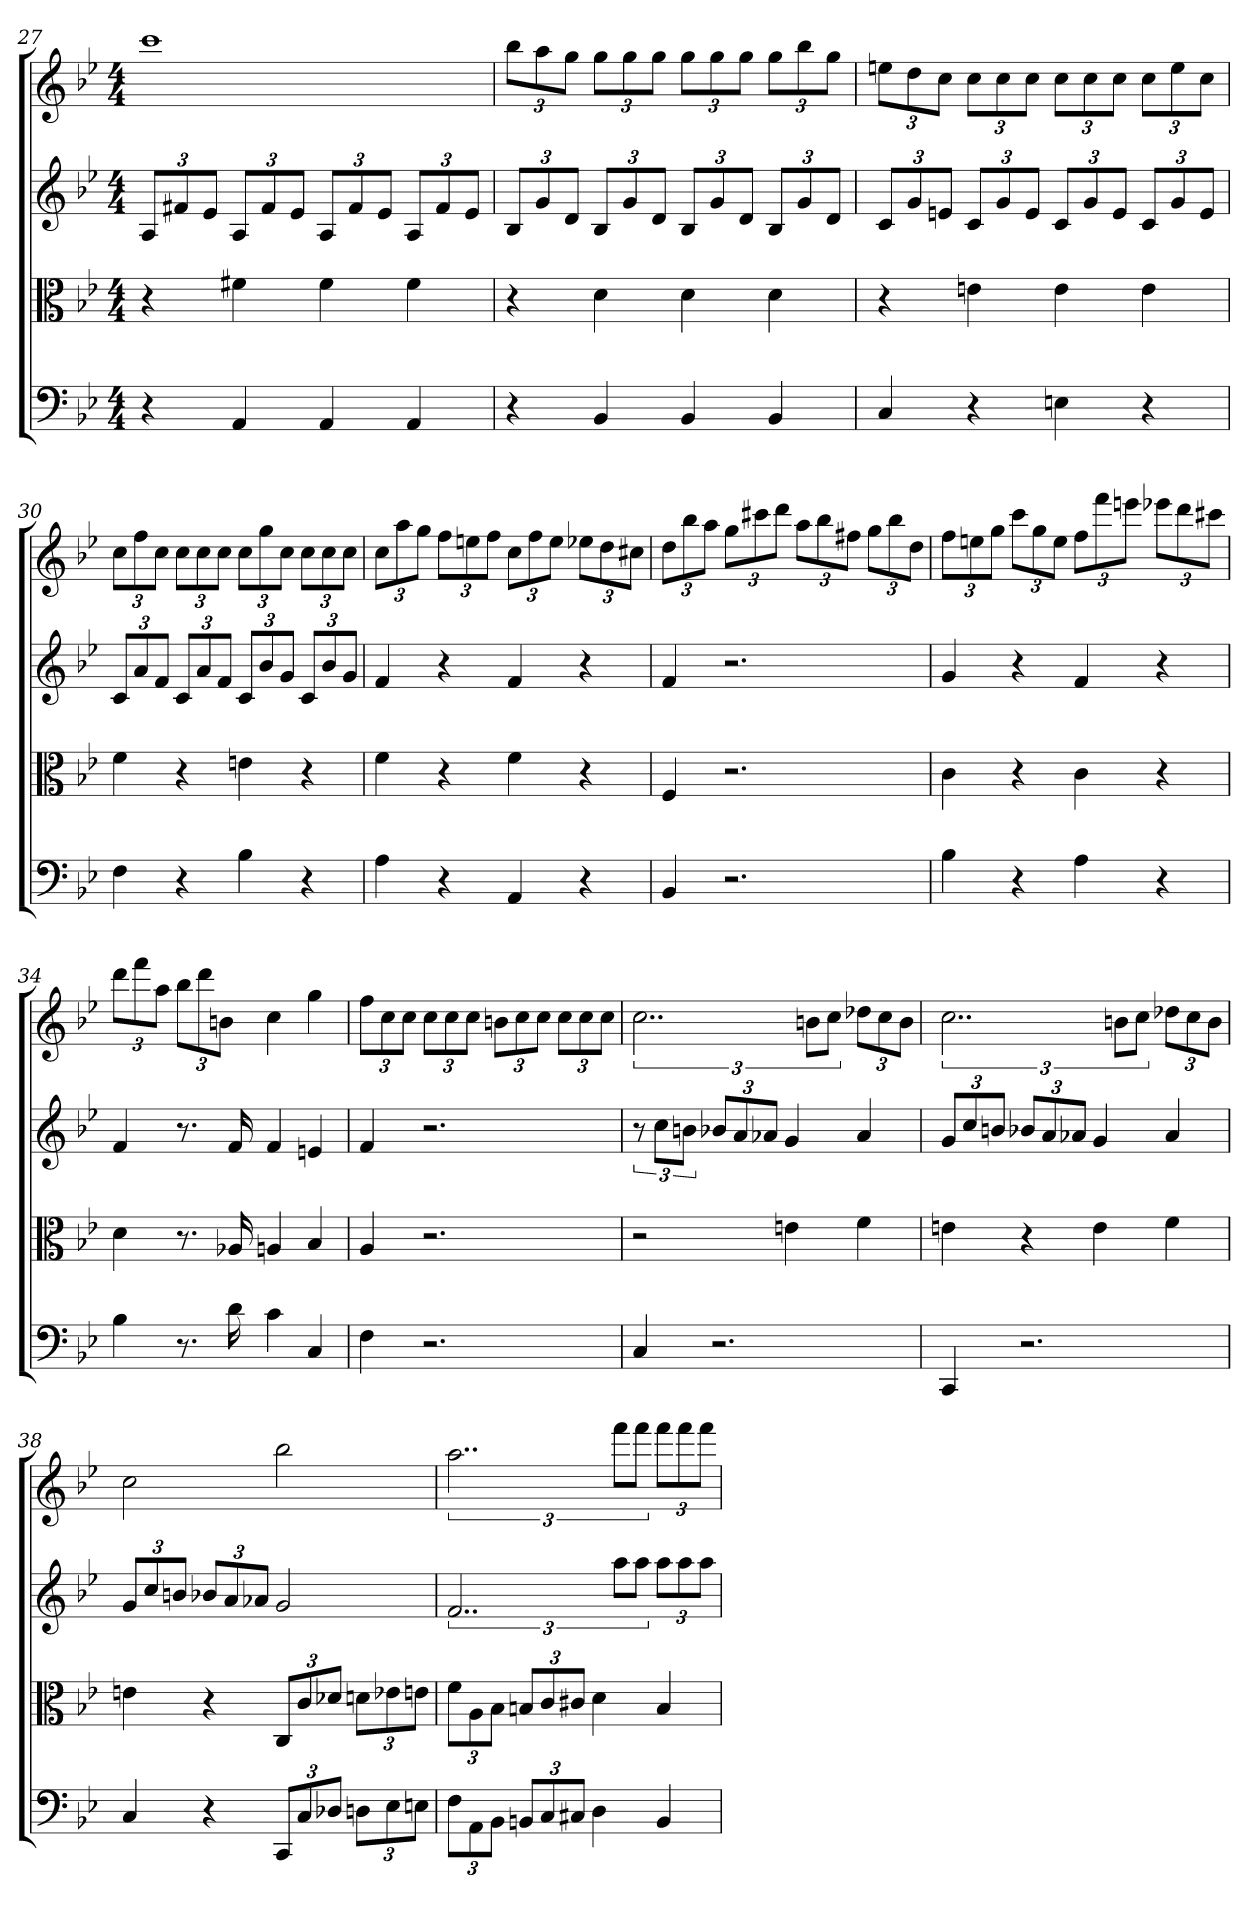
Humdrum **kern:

**kern	**kern	**kern	**kern
*part4	*part3	*part2	*part1
*staff4	*staff3	*staff2	*staff1
*clefF4	*clefC3	*	*
*k[b-e-]	*k[b-e-]	*k[b-e-]	*k[b-e-]
*B-:	*B-:	*B-:	*B-:
*M4/4	*M4/4	*M4/4	*M4/4
=27	=27	=27	=27
4r	4r	12AL	1ccc
.	.	12f#X	.
.	.	12e-J	.
4AA	4f#X	12AL	.
.	.	12f#	.
.	.	12e-J	.
4AA	4f#	12AL	.
.	.	12f#	.
.	.	12e-J	.
4AA	4f#	12AL	.
.	.	12f#	.
.	.	12e-J	.
=28	=28	=28	=28
4r	4r	12B-L	12bb-L
.	.	12g	12aa
.	.	12dJ	12ggJ
4BB-	4d	12B-L	12ggL
.	.	12g	12gg
.	.	12dJ	12ggJ
4BB-	4d	12B-L	12ggL
.	.	12g	12gg
.	.	12dJ	12ggJ
4BB-	4d	12B-L	12ggL
.	.	12g	12bb-
.	.	12dJ	12ggJ
=29	=29	=29	=29
4C	4r	12cL	12eenL
.	.	12g	12dd
.	.	12enJ	12ccJ
4r	4en	12cL	12ccL
.	.	12g	12cc
.	.	12eJ	12ccJ
4En	4e	12cL	12ccL
.	.	12g	12cc
.	.	12eJ	12ccJ
4r	4e	12cL	12ccL
.	.	12g	12ee
.	.	12eJ	12ccJ
=30	=30	=30	=30
4F	4f	12cL	12ccL
.	.	12a	12ff
.	.	12fJ	12ccJ
4r	4r	12cL	12ccL
.	.	12a	12cc
.	.	12fJ	12ccJ
4B-	4en	12cL	12ccL
.	.	12b-	12gg
.	.	12gJ	12ccJ
4r	4r	12cL	12ccL
.	.	12b-	12cc
.	.	12gJ	12ccJ
=31	=31	=31	=31
4A	4f	4f	12ccL
.	.	.	12aa
.	.	.	12ggJ
4r	4r	4r	12ffL
.	.	.	12een
.	.	.	12ffJ
4AA	4f	4f	12ccL
.	.	.	12ff
.	.	.	12eeJ
4r	4r	4r	12ee-XL
.	.	.	12dd
.	.	.	12cc#XJ
=32	=32	=32	=32
4BB-	4F	4f	12ddL
.	.	.	12bb-
.	.	.	12aaJ
2.r	2.r	2.r	12ggL
.	.	.	12ccc#X
.	.	.	12dddJ
.	.	.	12aaL
.	.	.	12bb-
.	.	.	12ff#XJ
.	.	.	12ggL
.	.	.	12bb-
.	.	.	12ddJ
=33	=33	=33	=33
4B-	4c	4g	12ffL
.	.	.	12een
.	.	.	12ggJ
4r	4r	4r	12cccL
.	.	.	12gg
.	.	.	12eeJ
4A	4c	4f	12ffL
.	.	.	12fff
.	.	.	12eeenJ
4r	4r	4r	12eee-XL
.	.	.	12ddd
.	.	.	12ccc#XJ
=34	=34	=34	=34
4B-	4d	4f	12dddL
.	.	.	12fff
.	.	.	12aaJ
8.r	8.r	8.r	12bb-L
.	.	.	12ddd
.	.	.	12bnJ
16d	16A-X	16f	.
4c	4An	4f	4cc
4C	4B-	4en	4gg
=35	=35	=35	=35
4F	4A	4f	12ffL
.	.	.	12cc
.	.	.	12ccJ
2.r	2.r	2.r	12ccL
.	.	.	12cc
.	.	.	12ccJ
.	.	.	12bnL
.	.	.	12cc
.	.	.	12ccJ
.	.	.	12ccL
.	.	.	12cc
.	.	.	12ccJ
=36	=36	=36	=36
4C	2r	12r	3..cc
.	.	12ccL	.
.	.	12bnJ	.
2.r	.	12b-XL	.
.	.	12a	.
.	.	12a-XJ	.
.	4en	4g	.
.	.	.	12bnL
.	.	.	12ccJ
.	4f	4a-	12dd-XL
.	.	.	12cc
.	.	.	12bJ
=37	=37	=37	=37
4CC	4en	12gL	3..cc
.	.	12cc	.
.	.	12bnJ	.
2.r	4r	12b-XL	.
.	.	12a	.
.	.	12a-XJ	.
.	4e	4g	.
.	.	.	12bnL
.	.	.	12ccJ
.	4f	4a-	12dd-XL
.	.	.	12cc
.	.	.	12bJ
=38	=38	=38	=38
4C	4en	12gL	2cc
.	.	12cc	.
.	.	12bnJ	.
4r	4r	12b-XL	.
.	.	12a	.
.	.	12a-XJ	.
12CC/L	12C/L	2g	2bb-
12C/	12c/	.	.
12D-X/J	12d-X/J	.	.
12Dn\L	12dn\L	.	.
12E-\	12e-X\	.	.
12En\J	12en\J	.	.
=39	=39	=39	=39
12F\L	12f\L	3..f	3..aa
12AA\	12A\	.	.
12BB-\J	12B-\J	.	.
12BBn/L	12Bn/L	.	.
12C/	12c/	.	.
12C#X/J	12c#X/J	.	.
4D	4d	.	.
.	.	12aaL	12fffL
.	.	12aaJ	12fffJ
4BB	4B	12aaL	12fffL
.	.	12aa	12fff
.	.	12aaJ	12fffJ
=	=	=	=
*-	*-	*-	*-
